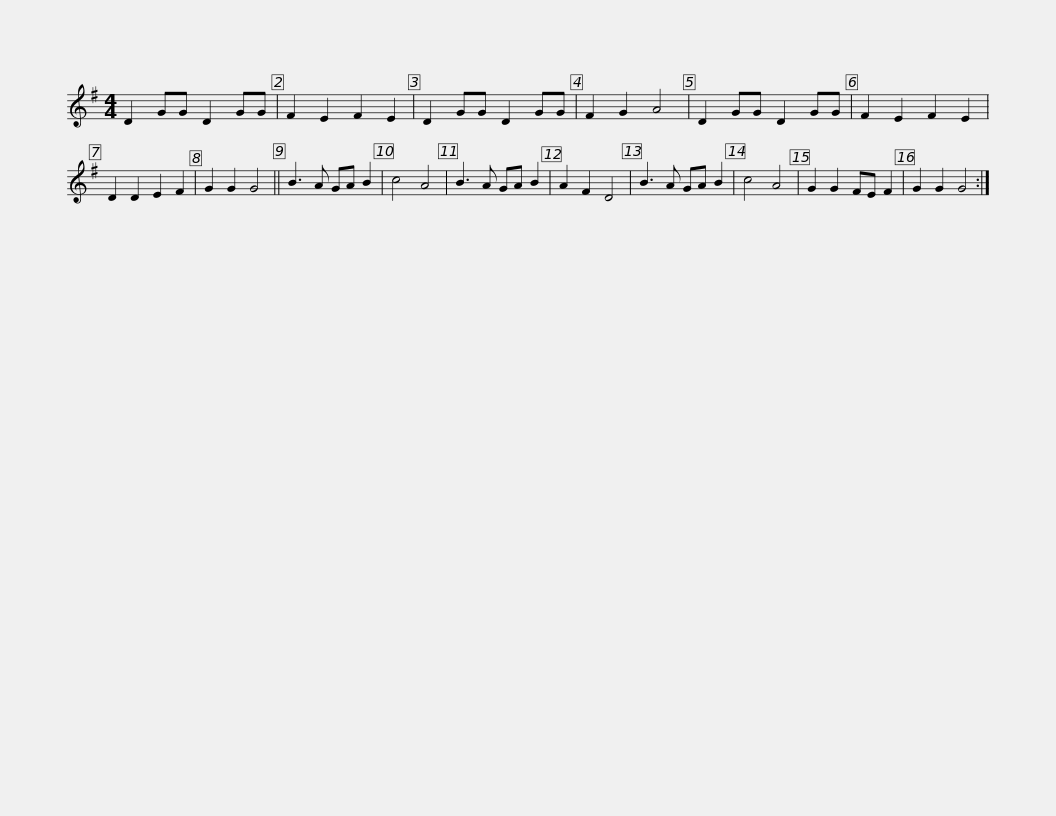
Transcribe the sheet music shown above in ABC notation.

X:1
L:1/8
M:4/4
I:linebreak $
K:G
V:1 treble
V:1
 D2 GG D2 GG | F2 E2 F2 E2 | D2 GG D2 GG | F2 G2 A4 | D2 GG D2 GG | %5
 F2 E2 F2 E2 | D2 D2 E2 F2 | G2 G2 G4 || B3 A GA B2 |$ c4 A4 | %10
 B3 A GA B2 | A2 F2 D4 | B3 A GA B2 | c4 A4 | G2 G2 FE F2 | %15
 G2 G2 G4 :| %16
